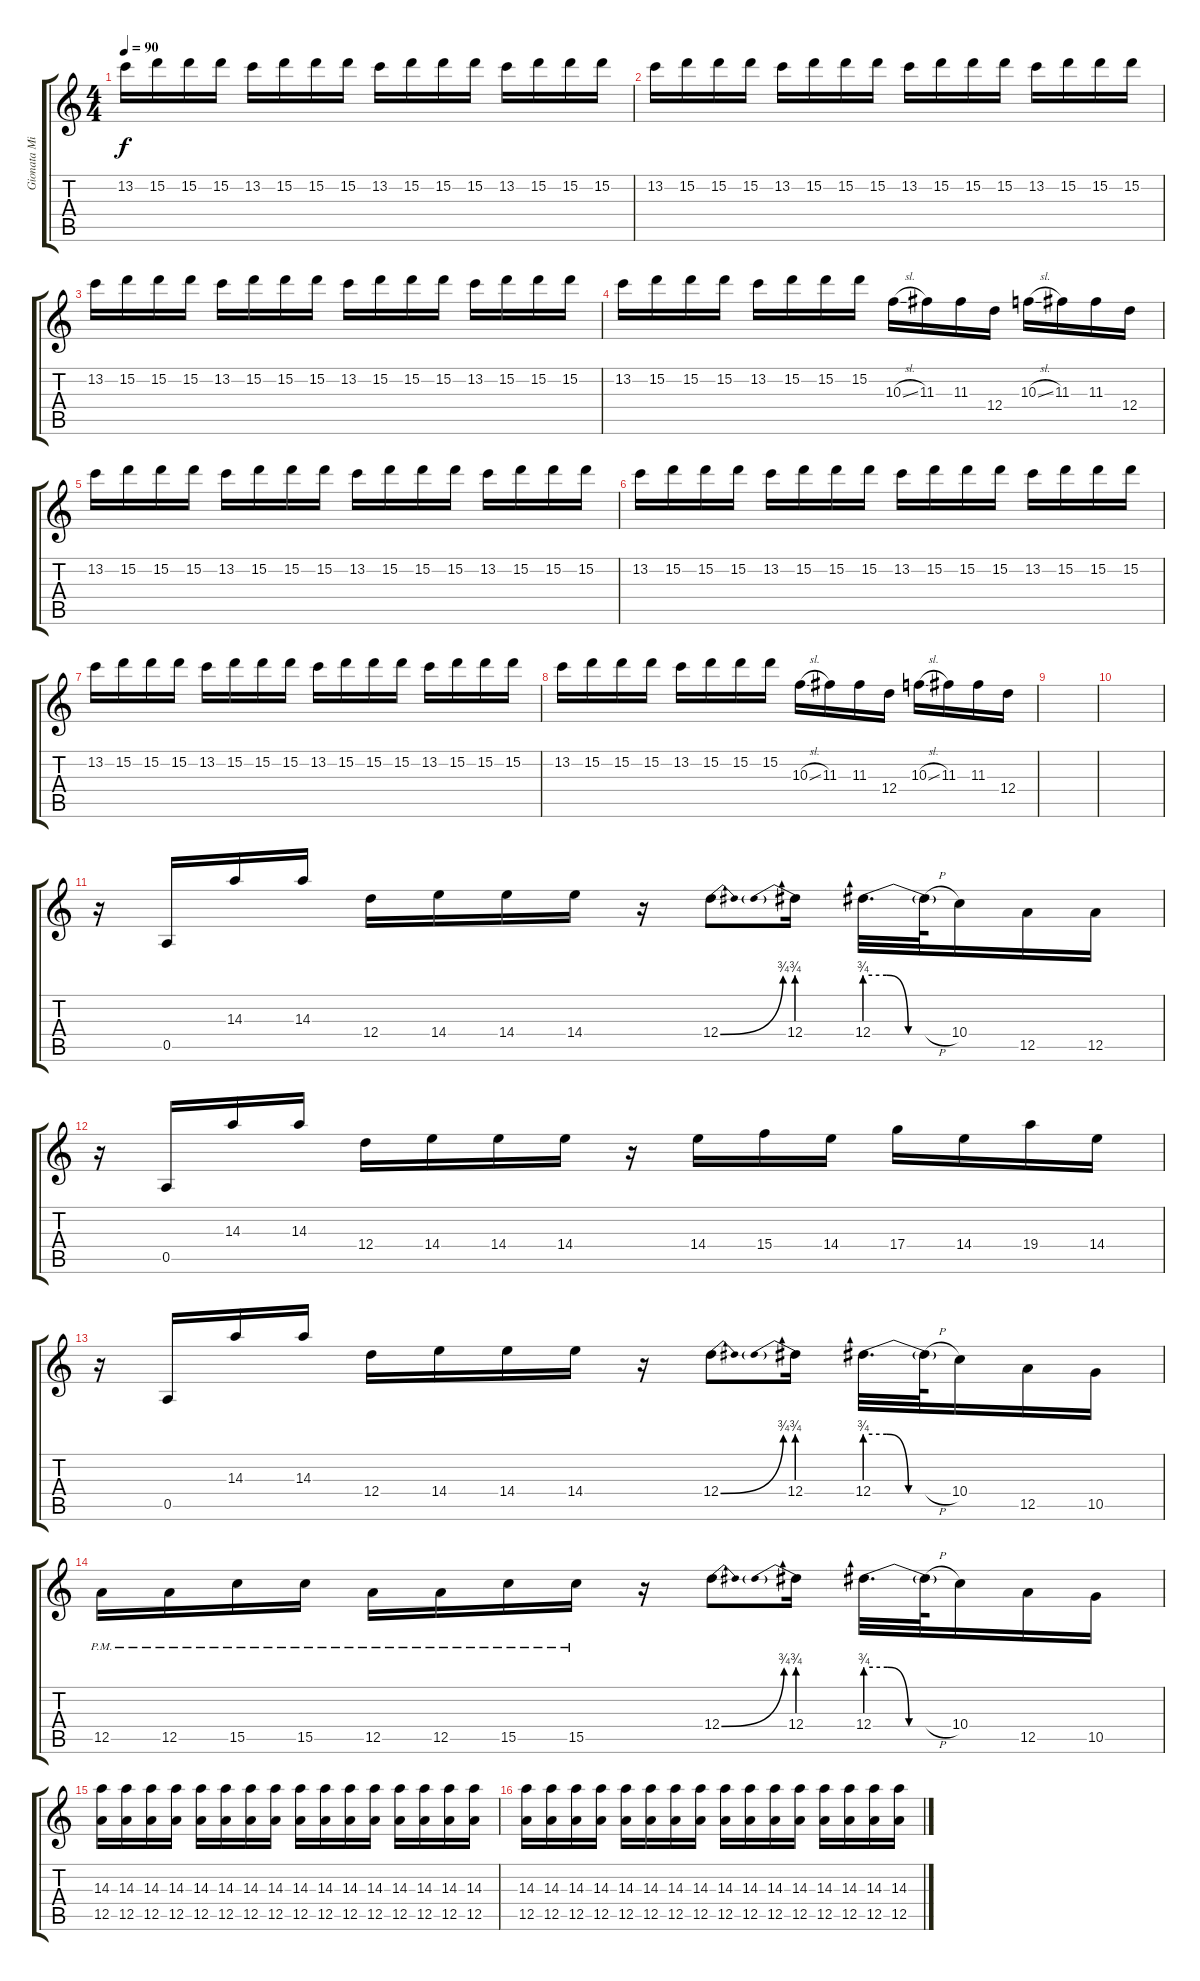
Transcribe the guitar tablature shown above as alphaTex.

\track ("Gionata Mirai2" "Gionata Mi") {instrument overdrivenguitar}
\staff {score tabs}
\tuning (E4 B3 G3 D3 A2 D2) {hide}
\ts (4 4)
\tempo 90
\clef g2
\ks c
13.2.16{dy f} 15.2.16 15.2.16 15.2.16 13.2.16 15.2.16 15.2.16 15.2.16 13.2.16 15.2.16 15.2.16 15.2.16 13.2.16 15.2.16 15.2.16 15.2.16 |
13.2.16 15.2.16 15.2.16 15.2.16 13.2.16 15.2.16 15.2.16 15.2.16 13.2.16 15.2.16 15.2.16 15.2.16 13.2.16 15.2.16 15.2.16 15.2.16 |
13.2.16 15.2.16 15.2.16 15.2.16 13.2.16 15.2.16 15.2.16 15.2.16 13.2.16 15.2.16 15.2.16 15.2.16 13.2.16 15.2.16 15.2.16 15.2.16 |
13.2.16 15.2.16 15.2.16 15.2.16 13.2.16 15.2.16 15.2.16 15.2.16 10.3{sl}.16 11.3.16 11.3.16 12.4.16 10.3{sl}.16 11.3.16 11.3.16 12.4.16 |
13.2.16 15.2.16 15.2.16 15.2.16 13.2.16 15.2.16 15.2.16 15.2.16 13.2.16 15.2.16 15.2.16 15.2.16 13.2.16 15.2.16 15.2.16 15.2.16 |
13.2.16 15.2.16 15.2.16 15.2.16 13.2.16 15.2.16 15.2.16 15.2.16 13.2.16 15.2.16 15.2.16 15.2.16 13.2.16 15.2.16 15.2.16 15.2.16 |
13.2.16 15.2.16 15.2.16 15.2.16 13.2.16 15.2.16 15.2.16 15.2.16 13.2.16 15.2.16 15.2.16 15.2.16 13.2.16 15.2.16 15.2.16 15.2.16 |
13.2.16 15.2.16 15.2.16 15.2.16 13.2.16 15.2.16 15.2.16 15.2.16 10.3{sl}.16 11.3.16 11.3.16 12.4.16 10.3{sl}.16 11.3.16 11.3.16 12.4.16 |
|
|
r.16{volume 12 balance 8} 0.5.16 14.3.16 14.3.16 12.4.16 14.4.16 14.4.16 14.4.16 r.16 12.4{be (bend 0 0 60 3)}.8 12.4{be (prebend 0 3 60 3)}.16 12.4{be (custom 0 3 15 3 30 0 60 0)}.32{d} 12.4{h t}.64 10.4.16 12.5.16 12.5.16 |
r.16 0.5.16 14.3.16 14.3.16 12.4.16 14.4.16 14.4.16 14.4.16 r.16 14.4.16 15.4.16 14.4.16 17.4.16 14.4.16 19.4.16 14.4.16 |
r.16 0.5.16 14.3.16 14.3.16 12.4.16 14.4.16 14.4.16 14.4.16 r.16 12.4{be (bend 0 0 60 3)}.8 12.4{be (prebend 0 3 60 3)}.16 12.4{be (custom 0 3 15 3 30 0 60 0)}.32{d} 12.4{h t}.64 10.4.16 12.5.16 10.5.16 |
12.5{pm}.16 12.5{pm}.16 15.5{pm}.16 15.5{pm}.16 12.5{pm}.16 12.5{pm}.16 15.5{pm}.16 15.5{pm}.16 r.16 12.4{be (bend 0 0 60 3)}.8 12.4{be (prebend 0 3 60 3)}.16 12.4{be (custom 0 3 15 3 30 0 60 0)}.32{d} 12.4{h t}.64 10.4.16 12.5.16 10.5.16 |
(14.3 12.5).16 (14.3 12.5).16 (14.3 12.5).16 (14.3 12.5).16 (14.3 12.5).16 (14.3 12.5).16 (14.3 12.5).16 (14.3 12.5).16 (14.3 12.5).16 (14.3 12.5).16 (14.3 12.5).16 (14.3 12.5).16 (14.3 12.5).16 (14.3 12.5).16 (14.3 12.5).16 (14.3 12.5).16 |
(14.3 12.5).16 (14.3 12.5).16 (14.3 12.5).16 (14.3 12.5).16 (14.3 12.5).16 (14.3 12.5).16 (14.3 12.5).16 (14.3 12.5).16 (14.3 12.5).16 (14.3 12.5).16 (14.3 12.5).16 (14.3 12.5).16 (14.3 12.5).16 (14.3 12.5).16 (14.3 12.5).16 (14.3 12.5).16
